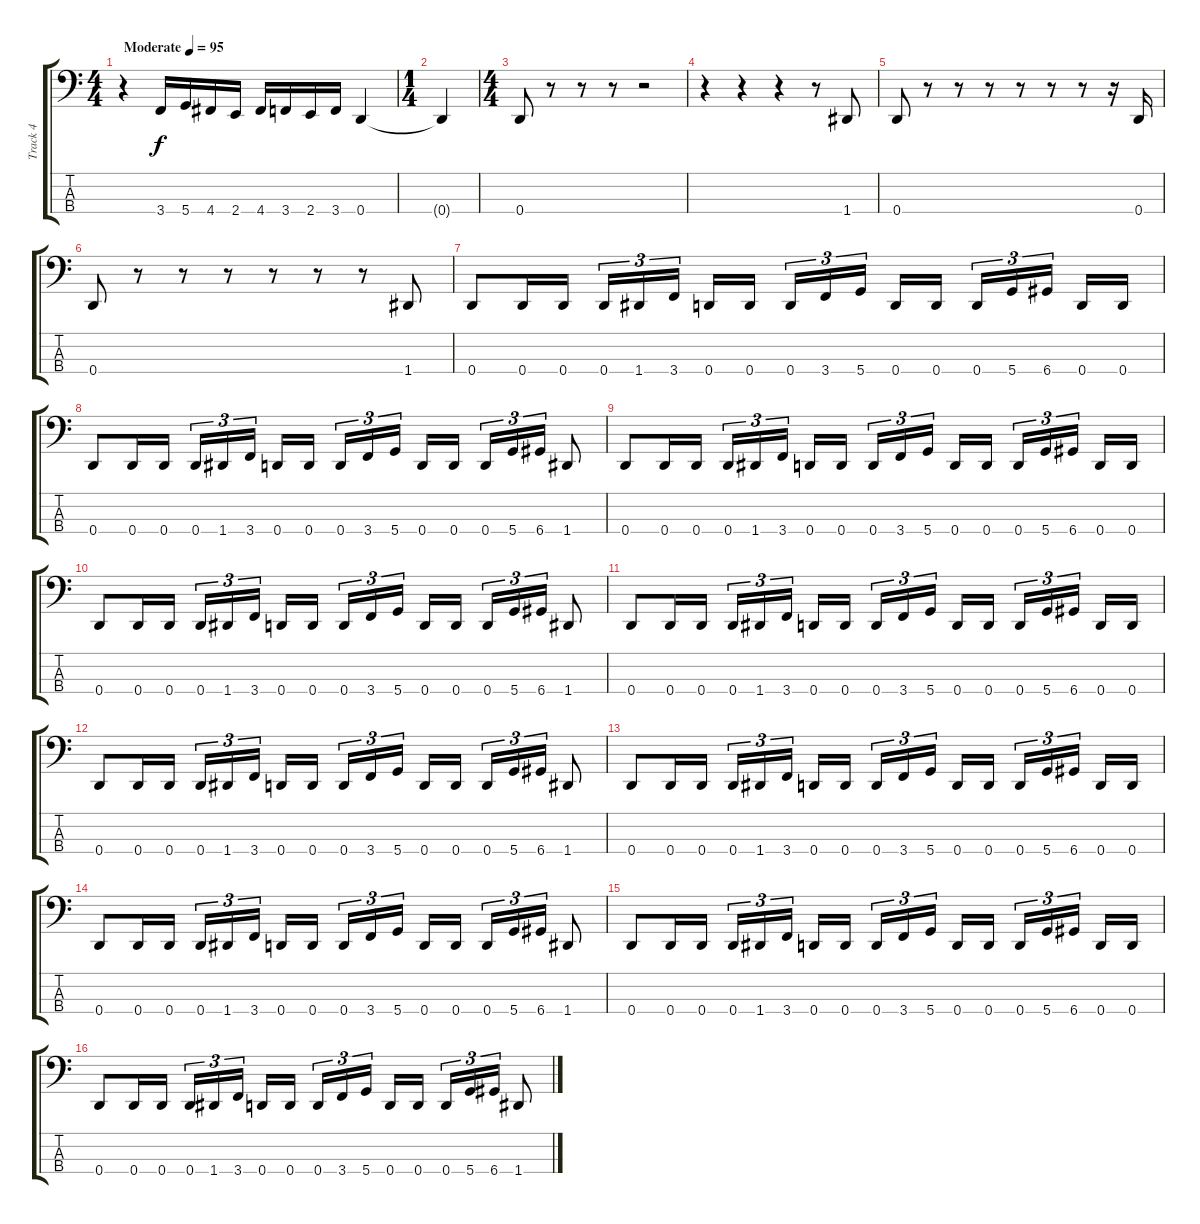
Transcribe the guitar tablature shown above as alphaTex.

\track ("Track 4" "Track 4") {instrument electricbasspick}
\staff {score tabs}
\tuning (F2 C2 G1 D1) {hide}
\ts (4 4)
\tempo (95 "Moderate")
\clef f4
\ks c
r.4{dy f instrument electricbasspick} 3.4.16 5.4.16 4.4.16 2.4.16 4.4.16 3.4.16 2.4.16 3.4.16 0.4.4 |
\ts (1 4)
0.4{t}.4 |
\ts (4 4)
0.4.8 r.8 r.8 r.8 r.2 |
r.4 r.4 r.4 r.8 1.4.8 |
0.4.8 r.8 r.8 r.8 r.8 r.8 r.8 r.16 0.4.16 |
0.4.8 r.8 r.8 r.8 r.8 r.8 r.8 1.4.8 |
0.4.8 0.4.16 0.4.16 0.4.16{tu (3 2)} 1.4.16{tu (3 2)} 3.4.16{tu (3 2) beam splitsecondary} 0.4.16 0.4.16 0.4.16{tu (3 2)} 3.4.16{tu (3 2)} 5.4.16{tu (3 2) beam splitsecondary} 0.4.16 0.4.16 0.4.16{tu (3 2)} 5.4.16{tu (3 2)} 6.4.16{tu (3 2) beam splitsecondary} 0.4.16 0.4.16 |
0.4.8 0.4.16 0.4.16 0.4.16{tu (3 2)} 1.4.16{tu (3 2)} 3.4.16{tu (3 2) beam splitsecondary} 0.4.16 0.4.16 0.4.16{tu (3 2)} 3.4.16{tu (3 2)} 5.4.16{tu (3 2) beam splitsecondary} 0.4.16 0.4.16 0.4.16{tu (3 2)} 5.4.16{tu (3 2)} 6.4.16{tu (3 2)} 1.4.8 |
0.4.8 0.4.16 0.4.16 0.4.16{tu (3 2)} 1.4.16{tu (3 2)} 3.4.16{tu (3 2) beam splitsecondary} 0.4.16 0.4.16 0.4.16{tu (3 2)} 3.4.16{tu (3 2)} 5.4.16{tu (3 2) beam splitsecondary} 0.4.16 0.4.16 0.4.16{tu (3 2)} 5.4.16{tu (3 2)} 6.4.16{tu (3 2) beam splitsecondary} 0.4.16 0.4.16 |
0.4.8 0.4.16 0.4.16 0.4.16{tu (3 2)} 1.4.16{tu (3 2)} 3.4.16{tu (3 2) beam splitsecondary} 0.4.16 0.4.16 0.4.16{tu (3 2)} 3.4.16{tu (3 2)} 5.4.16{tu (3 2) beam splitsecondary} 0.4.16 0.4.16 0.4.16{tu (3 2)} 5.4.16{tu (3 2)} 6.4.16{tu (3 2)} 1.4.8 |
0.4.8 0.4.16 0.4.16 0.4.16{tu (3 2)} 1.4.16{tu (3 2)} 3.4.16{tu (3 2) beam splitsecondary} 0.4.16 0.4.16 0.4.16{tu (3 2)} 3.4.16{tu (3 2)} 5.4.16{tu (3 2) beam splitsecondary} 0.4.16 0.4.16 0.4.16{tu (3 2)} 5.4.16{tu (3 2)} 6.4.16{tu (3 2) beam splitsecondary} 0.4.16 0.4.16 |
0.4.8 0.4.16 0.4.16 0.4.16{tu (3 2)} 1.4.16{tu (3 2)} 3.4.16{tu (3 2) beam splitsecondary} 0.4.16 0.4.16 0.4.16{tu (3 2)} 3.4.16{tu (3 2)} 5.4.16{tu (3 2) beam splitsecondary} 0.4.16 0.4.16 0.4.16{tu (3 2)} 5.4.16{tu (3 2)} 6.4.16{tu (3 2)} 1.4.8 |
0.4.8 0.4.16 0.4.16 0.4.16{tu (3 2)} 1.4.16{tu (3 2)} 3.4.16{tu (3 2) beam splitsecondary} 0.4.16 0.4.16 0.4.16{tu (3 2)} 3.4.16{tu (3 2)} 5.4.16{tu (3 2) beam splitsecondary} 0.4.16 0.4.16 0.4.16{tu (3 2)} 5.4.16{tu (3 2)} 6.4.16{tu (3 2) beam splitsecondary} 0.4.16 0.4.16 |
0.4.8 0.4.16 0.4.16 0.4.16{tu (3 2)} 1.4.16{tu (3 2)} 3.4.16{tu (3 2) beam splitsecondary} 0.4.16 0.4.16 0.4.16{tu (3 2)} 3.4.16{tu (3 2)} 5.4.16{tu (3 2) beam splitsecondary} 0.4.16 0.4.16 0.4.16{tu (3 2)} 5.4.16{tu (3 2)} 6.4.16{tu (3 2)} 1.4.8 |
0.4.8 0.4.16 0.4.16 0.4.16{tu (3 2)} 1.4.16{tu (3 2)} 3.4.16{tu (3 2) beam splitsecondary} 0.4.16 0.4.16 0.4.16{tu (3 2)} 3.4.16{tu (3 2)} 5.4.16{tu (3 2) beam splitsecondary} 0.4.16 0.4.16 0.4.16{tu (3 2)} 5.4.16{tu (3 2)} 6.4.16{tu (3 2) beam splitsecondary} 0.4.16 0.4.16 |
0.4.8 0.4.16 0.4.16 0.4.16{tu (3 2)} 1.4.16{tu (3 2)} 3.4.16{tu (3 2) beam splitsecondary} 0.4.16 0.4.16 0.4.16{tu (3 2)} 3.4.16{tu (3 2)} 5.4.16{tu (3 2) beam splitsecondary} 0.4.16 0.4.16 0.4.16{tu (3 2)} 5.4.16{tu (3 2)} 6.4.16{tu (3 2)} 1.4.8
